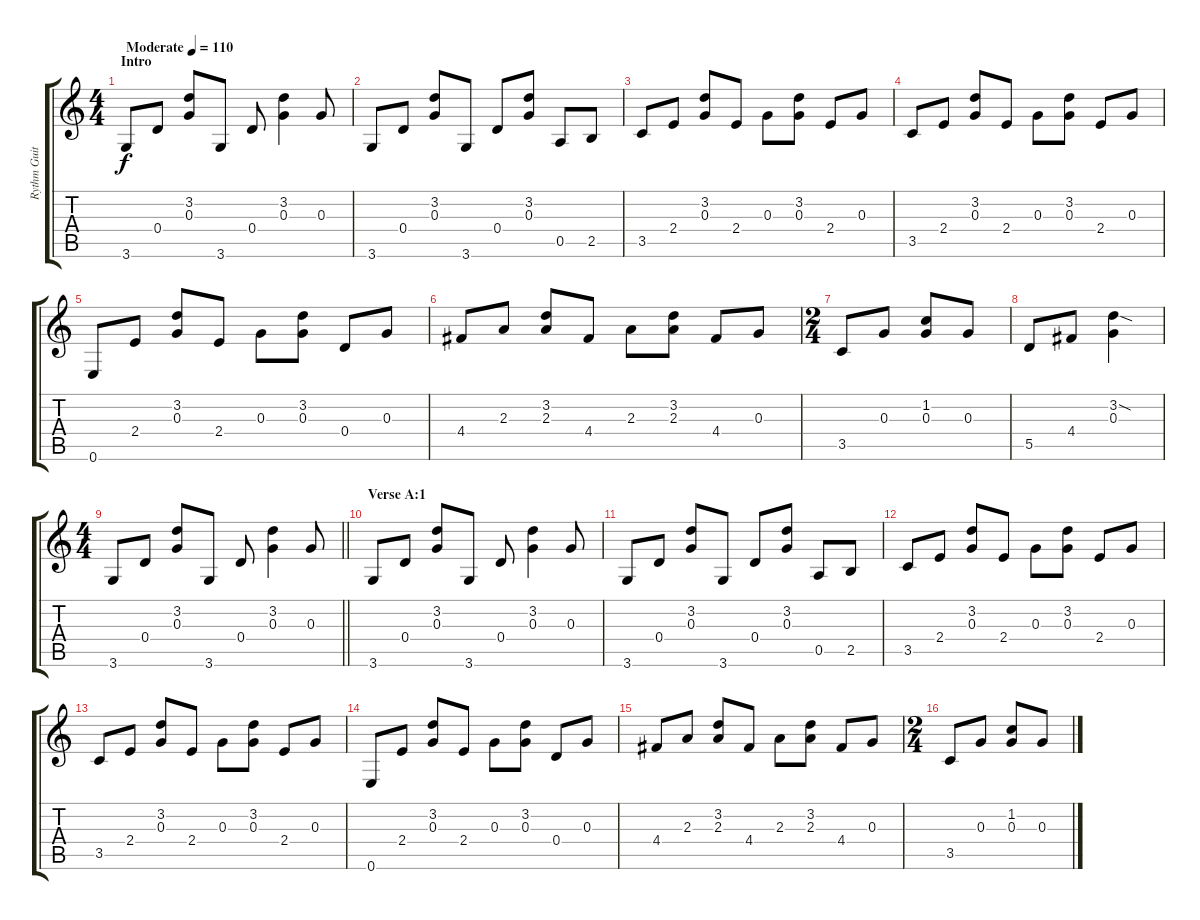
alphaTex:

\track ("Rythm Guitar" "Rythm Guit") {instrument acousticguitarsteel}
\staff {score tabs}
\tuning (E4 B3 G3 D3 A2 E2) {hide}
\ts (4 4)
\section ("" "Intro")
\tempo (110 "Moderate")
\clef g2
\ks c
3.6.8{dy f instrument acousticguitarsteel} 0.4.8 (3.2 0.3).8 3.6.8 0.4.8 (3.2 0.3).4 0.3.8 |
3.6.8 0.4.8 (3.2 0.3).8 3.6.8 0.4.8 (3.2 0.3).8 0.5.8 2.5.8 |
3.5.8 2.4.8 (3.2 0.3).8 2.4.8 0.3.8 (3.2 0.3).8 2.4.8 0.3.8 |
3.5.8 2.4.8 (3.2 0.3).8 2.4.8 0.3.8 (3.2 0.3).8 2.4.8 0.3.8 |
0.6.8 2.4.8 (3.2 0.3).8 2.4.8 0.3.8 (3.2 0.3).8 0.4.8 0.3.8 |
4.4.8 2.3.8 (3.2 2.3).8 4.4.8 2.3.8 (3.2 2.3).8 4.4.8 0.3.8 |
\ts (2 4)
3.5.8 0.3.8 (1.2 0.3).8 0.3.8 |
5.5.8 4.4.8 (3.2{sod} 0.3).4 |
\ts (4 4)
\barLineRight lightlight
3.6.8 0.4.8 (3.2 0.3).8 3.6.8 0.4.8 (3.2 0.3).4 0.3.8 |
\section ("" "Verse A:1")
3.6.8 0.4.8 (3.2 0.3).8 3.6.8 0.4.8 (3.2 0.3).4 0.3.8 |
3.6.8 0.4.8 (3.2 0.3).8 3.6.8 0.4.8 (3.2 0.3).8 0.5.8 2.5.8 |
3.5.8 2.4.8 (3.2 0.3).8 2.4.8 0.3.8 (3.2 0.3).8 2.4.8 0.3.8 |
3.5.8 2.4.8 (3.2 0.3).8 2.4.8 0.3.8 (3.2 0.3).8 2.4.8 0.3.8 |
0.6.8 2.4.8 (3.2 0.3).8 2.4.8 0.3.8 (3.2 0.3).8 0.4.8 0.3.8 |
4.4.8 2.3.8 (3.2 2.3).8 4.4.8 2.3.8 (3.2 2.3).8 4.4.8 0.3.8 |
\ts (2 4)
3.5.8 0.3.8 (1.2 0.3).8 0.3.8
